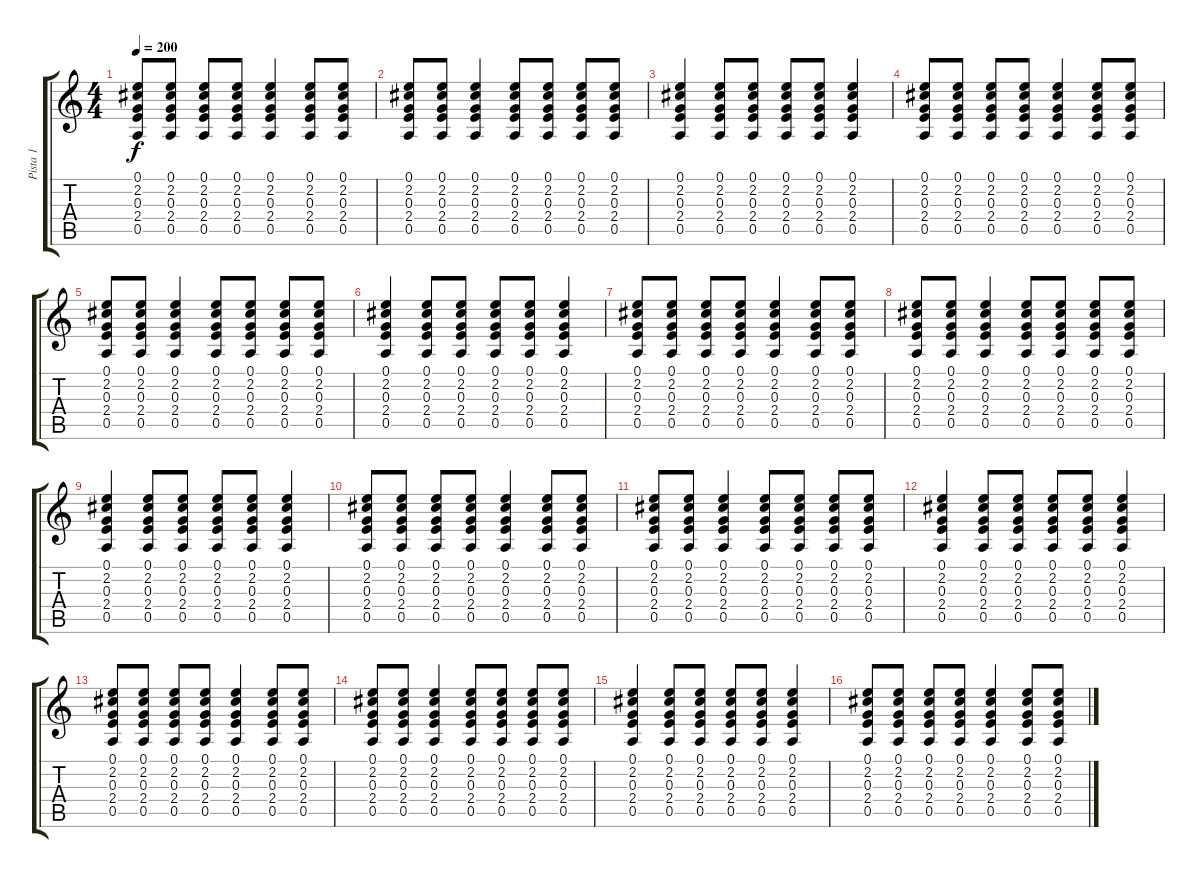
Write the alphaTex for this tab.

\track ("Pista 1" "Pista 1") {instrument acousticguitarnylon}
\staff {score tabs}
\tuning (E4 B3 G3 D3 A2 E2) {hide}
\ts (4 4)
\tempo 200
\clef g2
\ks c
(0.1 2.2 0.3 2.4 0.5).8{dy f} (0.1 2.2 0.3 2.4 0.5).8 (0.1 2.2 0.3 2.4 0.5).8 (0.1 2.2 0.3 2.4 0.5).8 (0.1 2.2 0.3 2.4 0.5).4 (0.1 2.2 0.3 2.4 0.5).8 (0.1 2.2 0.3 2.4 0.5).8 |
(0.1 2.2 0.3 2.4 0.5).8 (0.1 2.2 0.3 2.4 0.5).8 (0.1 2.2 0.3 2.4 0.5).4 (0.1 2.2 0.3 2.4 0.5).8 (0.1 2.2 0.3 2.4 0.5).8 (0.1 2.2 0.3 2.4 0.5).8 (0.1 2.2 0.3 2.4 0.5).8 |
(0.1 2.2 0.3 2.4 0.5).4 (0.1 2.2 0.3 2.4 0.5).8 (0.1 2.2 0.3 2.4 0.5).8 (0.1 2.2 0.3 2.4 0.5).8 (0.1 2.2 0.3 2.4 0.5).8 (0.1 2.2 0.3 2.4 0.5).4 |
(0.1 2.2 0.3 2.4 0.5).8 (0.1 2.2 0.3 2.4 0.5).8 (0.1 2.2 0.3 2.4 0.5).8 (0.1 2.2 0.3 2.4 0.5).8 (0.1 2.2 0.3 2.4 0.5).4 (0.1 2.2 0.3 2.4 0.5).8 (0.1 2.2 0.3 2.4 0.5).8 |
(0.1 2.2 0.3 2.4 0.5).8 (0.1 2.2 0.3 2.4 0.5).8 (0.1 2.2 0.3 2.4 0.5).4 (0.1 2.2 0.3 2.4 0.5).8 (0.1 2.2 0.3 2.4 0.5).8 (0.1 2.2 0.3 2.4 0.5).8 (0.1 2.2 0.3 2.4 0.5).8 |
(0.1 2.2 0.3 2.4 0.5).4 (0.1 2.2 0.3 2.4 0.5).8 (0.1 2.2 0.3 2.4 0.5).8 (0.1 2.2 0.3 2.4 0.5).8 (0.1 2.2 0.3 2.4 0.5).8 (0.1 2.2 0.3 2.4 0.5).4 |
(0.1 2.2 0.3 2.4 0.5).8 (0.1 2.2 0.3 2.4 0.5).8 (0.1 2.2 0.3 2.4 0.5).8 (0.1 2.2 0.3 2.4 0.5).8 (0.1 2.2 0.3 2.4 0.5).4 (0.1 2.2 0.3 2.4 0.5).8 (0.1 2.2 0.3 2.4 0.5).8 |
(0.1 2.2 0.3 2.4 0.5).8 (0.1 2.2 0.3 2.4 0.5).8 (0.1 2.2 0.3 2.4 0.5).4 (0.1 2.2 0.3 2.4 0.5).8 (0.1 2.2 0.3 2.4 0.5).8 (0.1 2.2 0.3 2.4 0.5).8 (0.1 2.2 0.3 2.4 0.5).8 |
(0.1 2.2 0.3 2.4 0.5).4 (0.1 2.2 0.3 2.4 0.5).8 (0.1 2.2 0.3 2.4 0.5).8 (0.1 2.2 0.3 2.4 0.5).8 (0.1 2.2 0.3 2.4 0.5).8 (0.1 2.2 0.3 2.4 0.5).4 |
(0.1 2.2 0.3 2.4 0.5).8 (0.1 2.2 0.3 2.4 0.5).8 (0.1 2.2 0.3 2.4 0.5).8 (0.1 2.2 0.3 2.4 0.5).8 (0.1 2.2 0.3 2.4 0.5).4 (0.1 2.2 0.3 2.4 0.5).8 (0.1 2.2 0.3 2.4 0.5).8 |
(0.1 2.2 0.3 2.4 0.5).8 (0.1 2.2 0.3 2.4 0.5).8 (0.1 2.2 0.3 2.4 0.5).4 (0.1 2.2 0.3 2.4 0.5).8 (0.1 2.2 0.3 2.4 0.5).8 (0.1 2.2 0.3 2.4 0.5).8 (0.1 2.2 0.3 2.4 0.5).8 |
(0.1 2.2 0.3 2.4 0.5).4 (0.1 2.2 0.3 2.4 0.5).8 (0.1 2.2 0.3 2.4 0.5).8 (0.1 2.2 0.3 2.4 0.5).8 (0.1 2.2 0.3 2.4 0.5).8 (0.1 2.2 0.3 2.4 0.5).4 |
(0.1 2.2 0.3 2.4 0.5).8 (0.1 2.2 0.3 2.4 0.5).8 (0.1 2.2 0.3 2.4 0.5).8 (0.1 2.2 0.3 2.4 0.5).8 (0.1 2.2 0.3 2.4 0.5).4 (0.1 2.2 0.3 2.4 0.5).8 (0.1 2.2 0.3 2.4 0.5).8 |
(0.1 2.2 0.3 2.4 0.5).8 (0.1 2.2 0.3 2.4 0.5).8 (0.1 2.2 0.3 2.4 0.5).4 (0.1 2.2 0.3 2.4 0.5).8 (0.1 2.2 0.3 2.4 0.5).8 (0.1 2.2 0.3 2.4 0.5).8 (0.1 2.2 0.3 2.4 0.5).8 |
(0.1 2.2 0.3 2.4 0.5).4 (0.1 2.2 0.3 2.4 0.5).8 (0.1 2.2 0.3 2.4 0.5).8 (0.1 2.2 0.3 2.4 0.5).8 (0.1 2.2 0.3 2.4 0.5).8 (0.1 2.2 0.3 2.4 0.5).4 |
(0.1 2.2 0.3 2.4 0.5).8 (0.1 2.2 0.3 2.4 0.5).8 (0.1 2.2 0.3 2.4 0.5).8 (0.1 2.2 0.3 2.4 0.5).8 (0.1 2.2 0.3 2.4 0.5).4 (0.1 2.2 0.3 2.4 0.5).8 (0.1 2.2 0.3 2.4 0.5).8
